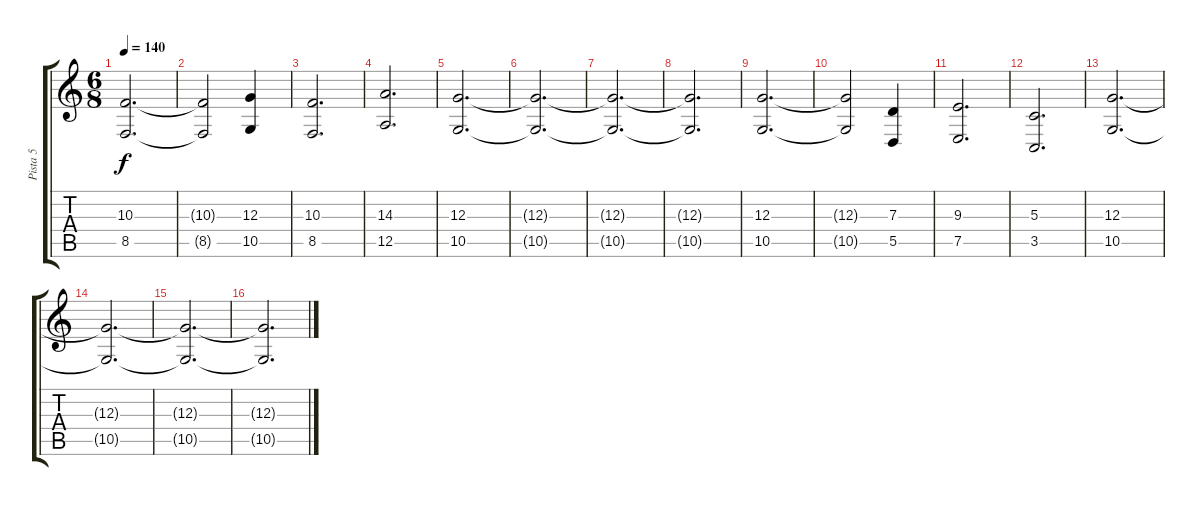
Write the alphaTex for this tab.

\track ("Pista 5" "Pista 5") {instrument choiraahs}
\staff {score tabs}
\tuning (E4 B3 G3 D3 A2 E2) {hide}
\ts (6 8)
\tempo 140
\clef g2
\ks c
(10.3 8.5).2{d dy f} |
(10.3{t} 8.5{t}).2 (12.3 10.5).4 |
(10.3 8.5).2{d} |
(14.3 12.5).2{d} |
(12.3 10.5).2{d} |
(12.3{t} 10.5{t}).2{d} |
(12.3{t} 10.5{t}).2{d} |
(12.3{t} 10.5{t}).2{d} |
(12.3 10.5).2{d} |
(12.3{t} 10.5{t}).2 (7.3 5.5).4 |
(9.3 7.5).2{d} |
(5.3 3.5).2{d} |
(12.3 10.5).2{d} |
(12.3{t} 10.5{t}).2{d} |
(12.3{t} 10.5{t}).2{d} |
(12.3{t} 10.5{t}).2{d}
